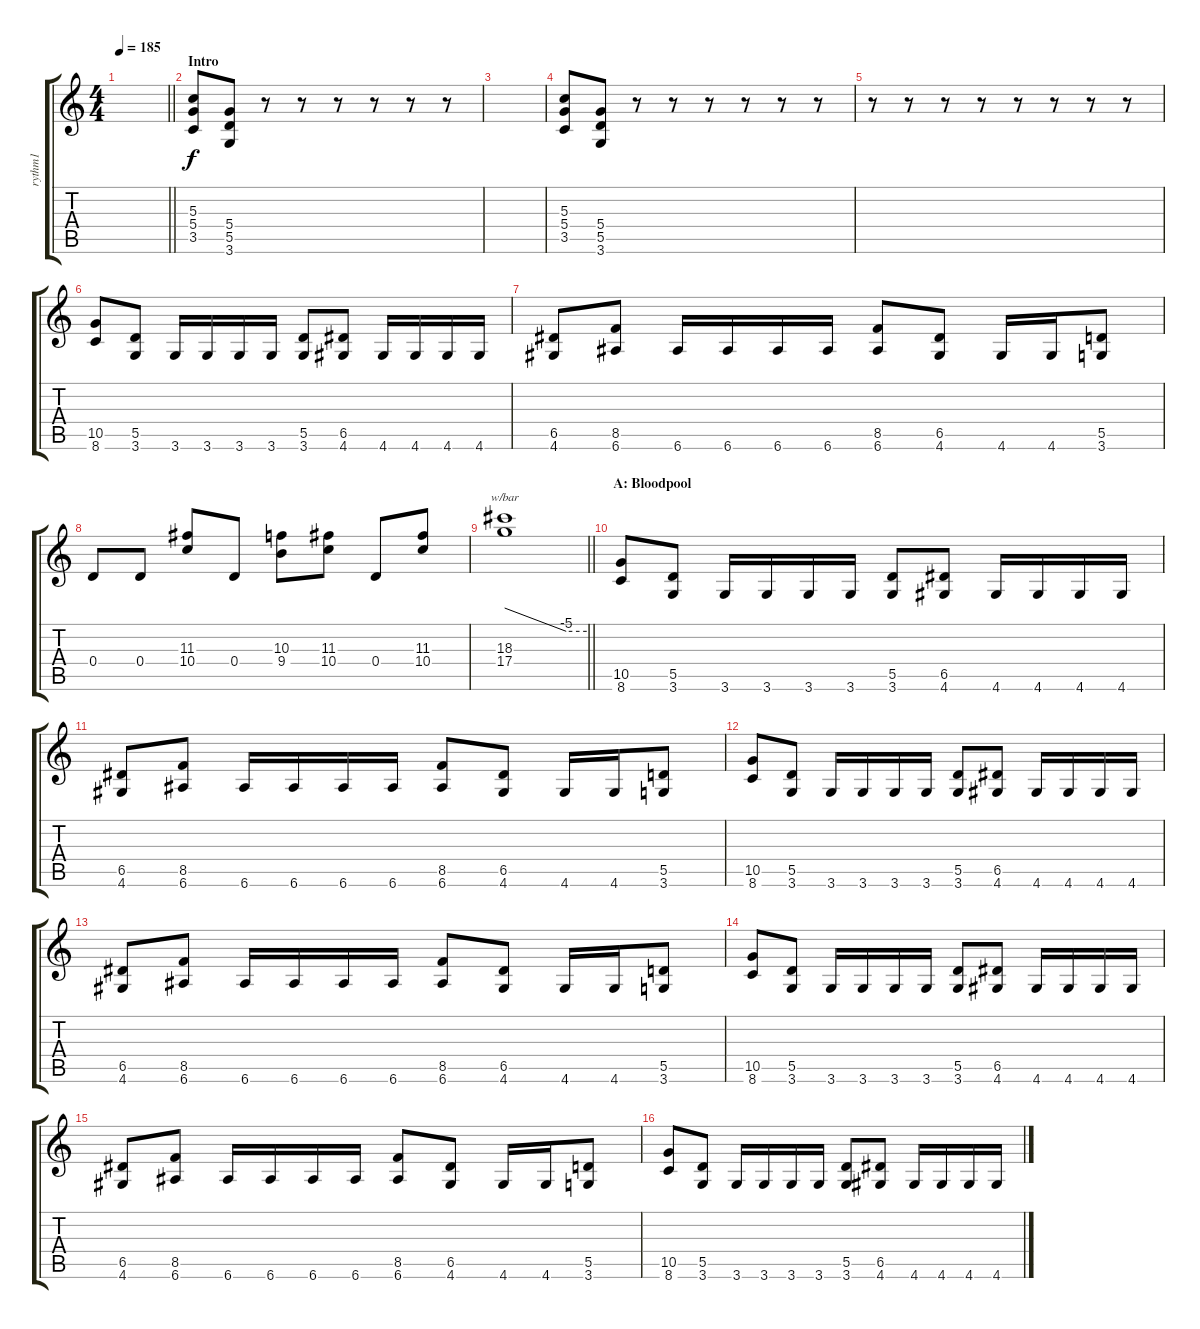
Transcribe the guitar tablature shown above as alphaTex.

\track ("rythm1" "rythm1") {instrument distortionguitar}
\staff {score tabs}
\tuning (E4 B3 G3 D3 A2 E2) {hide}
\ts (4 4)
\tempo 185
\clef g2
\barLineRight lightlight
\ks c
|
\section ("" "Intro")
(5.3 5.4 3.5).8 (5.4 5.5 3.6).8 r.8 r.8 r.8 r.8 r.8 r.8 |
|
(5.3 5.4 3.5).8 (5.4 5.5 3.6).8 r.8 r.8 r.8 r.8 r.8 r.8 |
r.8 r.8 r.8 r.8 r.8 r.8 r.8 r.8 |
(10.5 8.6).8 (5.5 3.6).8 3.6.16 3.6.16 3.6.16 3.6.16 (5.5 3.6).8 (6.5 4.6).8 4.6.16 4.6.16 4.6.16 4.6.16 |
(6.5 4.6).8 (8.5 6.6).8 6.6.16 6.6.16 6.6.16 6.6.16 (8.5 6.6).8 (6.5 4.6).8 4.6.16 4.6.16 (5.5 3.6).8 |
0.4.8 0.4.8 (11.3 10.4).8 0.4.8 (10.3 9.4).8 (11.3 10.4).8 0.4.8 (11.3 10.4).8 |
\barLineRight lightlight
(18.3 17.4).1{tbe (custom default 0 0 45 -20 60 -20)} |
\section ("" "A: Bloodpool")
(10.5 8.6).8 (5.5 3.6).8 3.6.16 3.6.16 3.6.16 3.6.16 (5.5 3.6).8 (6.5 4.6).8 4.6.16 4.6.16 4.6.16 4.6.16 |
(6.5 4.6).8 (8.5 6.6).8 6.6.16 6.6.16 6.6.16 6.6.16 (8.5 6.6).8 (6.5 4.6).8 4.6.16 4.6.16 (5.5 3.6).8 |
(10.5 8.6).8 (5.5 3.6).8 3.6.16 3.6.16 3.6.16 3.6.16 (5.5 3.6).8 (6.5 4.6).8 4.6.16 4.6.16 4.6.16 4.6.16 |
(6.5 4.6).8 (8.5 6.6).8 6.6.16 6.6.16 6.6.16 6.6.16 (8.5 6.6).8 (6.5 4.6).8 4.6.16 4.6.16 (5.5 3.6).8 |
(10.5 8.6).8 (5.5 3.6).8 3.6.16 3.6.16 3.6.16 3.6.16 (5.5 3.6).8 (6.5 4.6).8 4.6.16 4.6.16 4.6.16 4.6.16 |
(6.5 4.6).8 (8.5 6.6).8 6.6.16 6.6.16 6.6.16 6.6.16 (8.5 6.6).8 (6.5 4.6).8 4.6.16 4.6.16 (5.5 3.6).8 |
(10.5 8.6).8 (5.5 3.6).8 3.6.16 3.6.16 3.6.16 3.6.16 (5.5 3.6).8 (6.5 4.6).8 4.6.16 4.6.16 4.6.16 4.6.16
